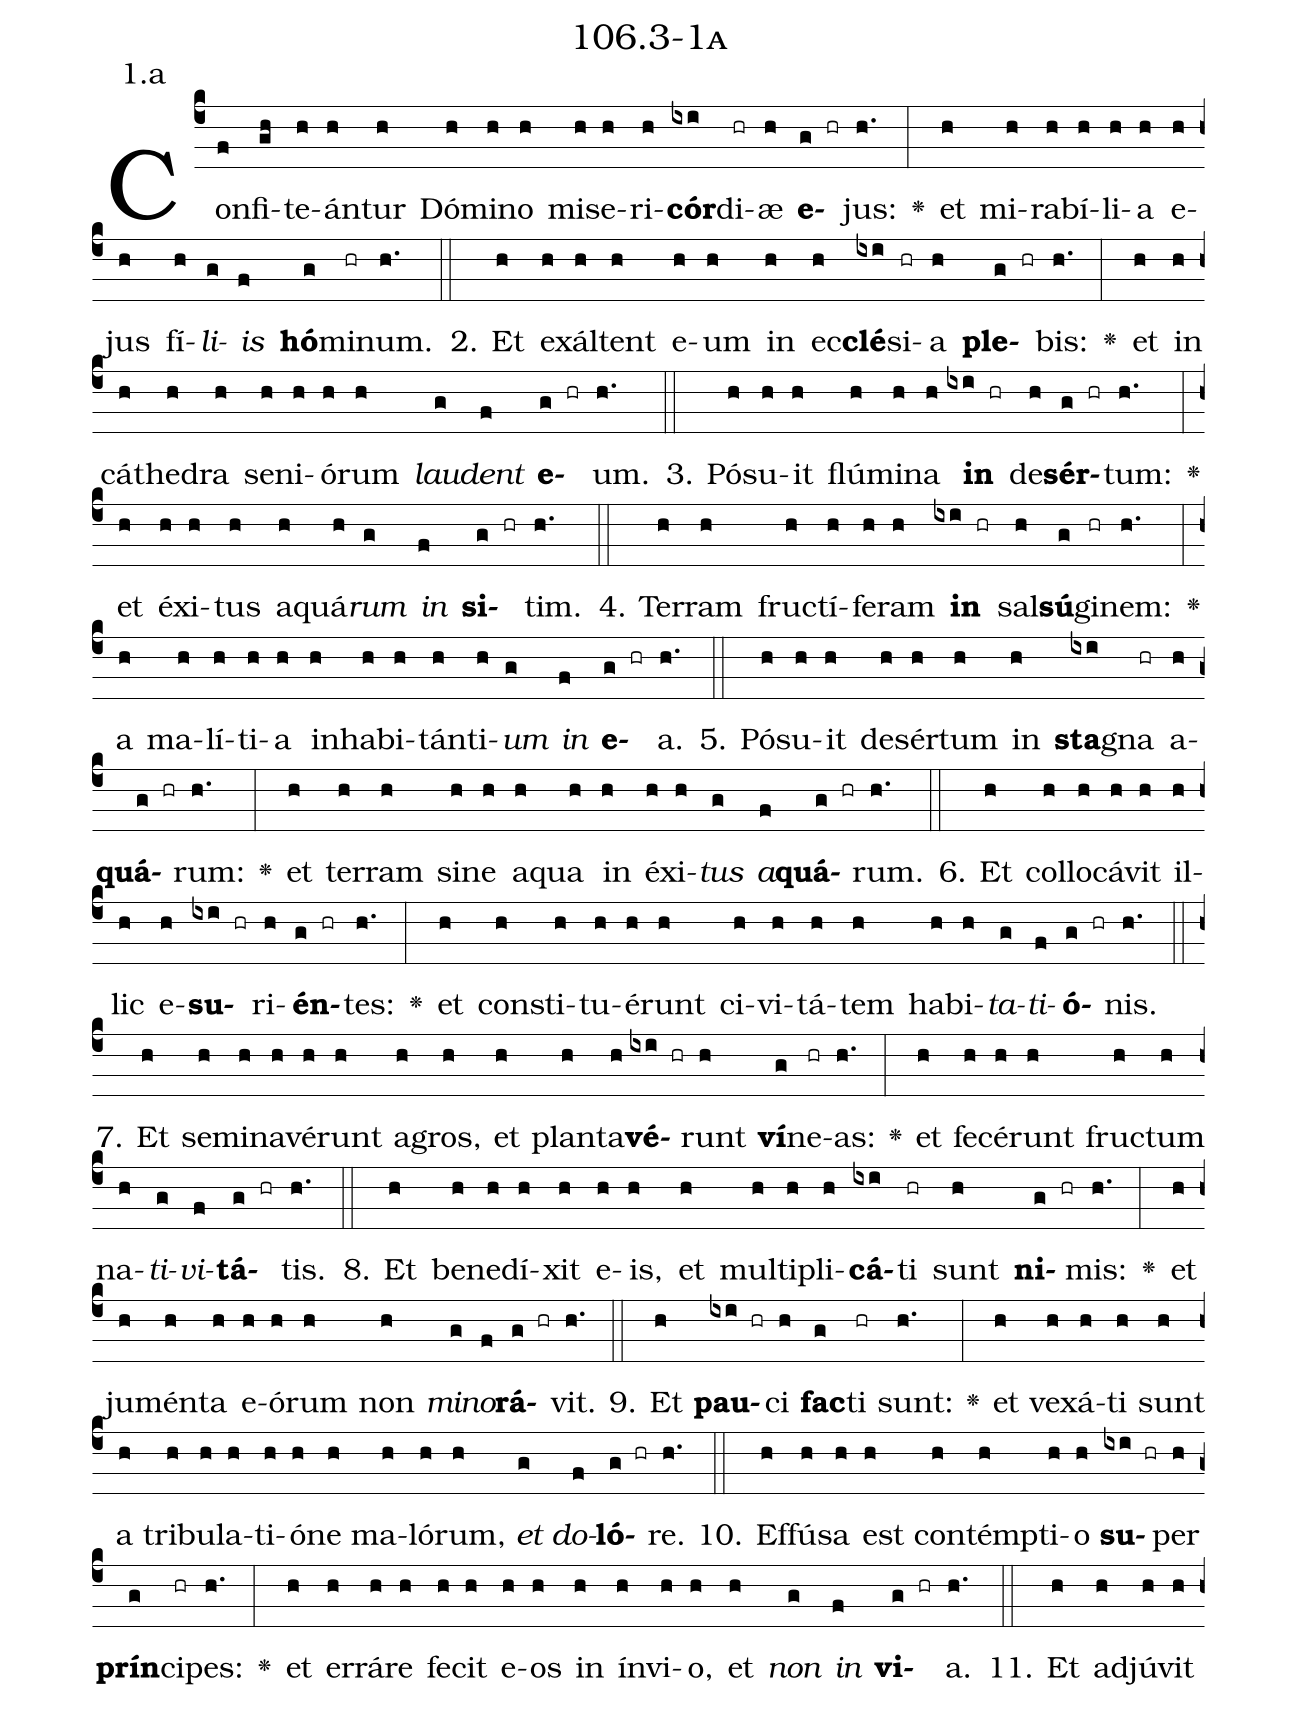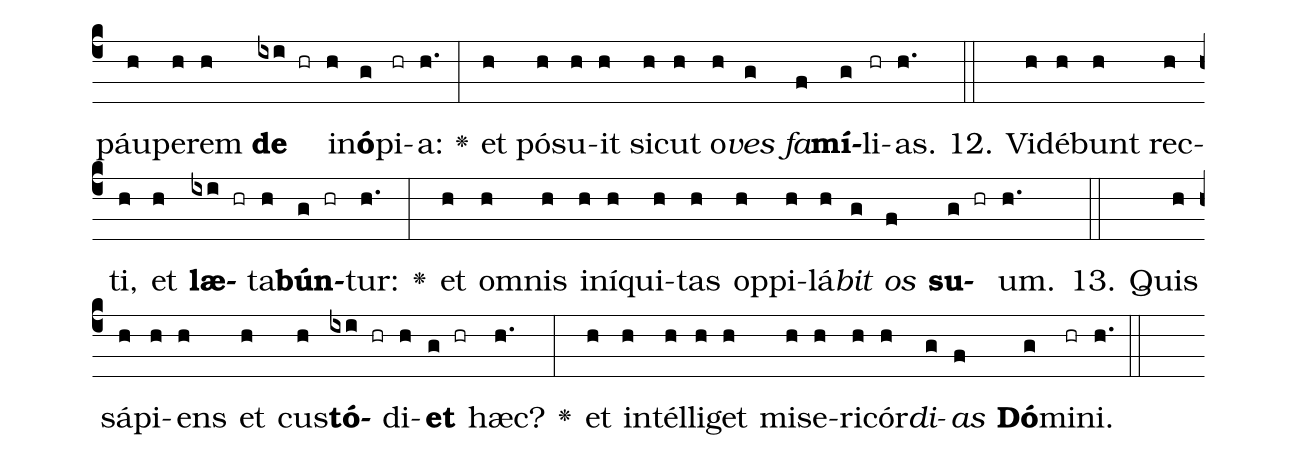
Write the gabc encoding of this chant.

name: 106.3-1a;
annotation: 1.a;
%%
(c4)Con(f)fi(gh)te(h)án(h)tur(h) Dó(h)mi(h)no(h) mi(h)se(h)ri(h)<b>cór</b>(ixi)di(hr)æ(h) <b>e</b>(g hr)jus:(h.) <v>\greheightstar</v>(:) et(h) mi(h)ra(h)bí(h)li(h)a(h) e(h)jus(h) fí(h)<i>li</i>(g)<i>is</i>(f) <b>hó</b>(g)mi(hr)num.(h.) (::)
2. Et(h) ex(h)ál(h)tent(h) e(h)um(h) in(h) ec(h)<b>clé</b>(ixi)si(hr)a(h) <b>ple</b>(g hr)bis:(h.) <v>\greheightstar</v>(:) et(h) in(h) cá(h)the(h)dra(h) se(h)ni(h)ó(h)rum(h) <i>lau</i>(g)<i>dent</i>(f) <b>e</b>(g hr)um.(h.) (::)
3. Pó(h)su(h)it(h) flú(h)mi(h)na(h) <b>in</b>(ixi hr) de(h)<b>sér</b>(g hr)tum:(h.) <v>\greheightstar</v>(:) et(h) éx(h)i(h)tus(h) a(h)quá(h)<i>rum</i>(g) <i>in</i>(f) <b>si</b>(g hr)tim.(h.) (::)
4. Ter(h)ram(h) fruc(h)tí(h)fe(h)ram(h) <b>in</b>(ixi hr) sal(h)<b>sú</b>(g)gi(hr)nem:(h.) <v>\greheightstar</v>(:) a(h) ma(h)lí(h)ti(h)a(h) in(h)ha(h)bi(h)tán(h)ti(h)<i>um</i>(g) <i>in</i>(f) <b>e</b>(g hr)a.(h.) (::)
5. Pó(h)su(h)it(h) de(h)sér(h)tum(h) in(h) <b>sta</b>(ixi)gna(hr) a(h)<b>quá</b>(g hr)rum:(h.) <v>\greheightstar</v>(:) et(h) ter(h)ram(h) si(h)ne(h) a(h)qua(h) in(h) éx(h)i(h)<i>tus</i>(g) <i>a</i>(f)<b>quá</b>(g hr)rum.(h.) (::)
6. Et(h) col(h)lo(h)cá(h)vit(h) il(h)lic(h) e(h)<b>su</b>(ixi hr)ri(h)<b>én</b>(g hr)tes:(h.) <v>\greheightstar</v>(:) et(h) con(h)sti(h)tu(h)é(h)runt(h) ci(h)vi(h)tá(h)tem(h) ha(h)bi(h)<i>ta</i>(g)<i>ti</i>(f)<b>ó</b>(g hr)nis.(h.) (::)
7. Et(h) se(h)mi(h)na(h)vé(h)runt(h) a(h)gros,(h) et(h) plan(h)ta(h)<b>vé</b>(ixi hr)runt(h) <b>ví</b>(g)ne(hr)as:(h.) <v>\greheightstar</v>(:) et(h) fe(h)cé(h)runt(h) fruc(h)tum(h) na(h)<i>ti</i>(g)<i>vi</i>(f)<b>tá</b>(g hr)tis.(h.) (::)
8. Et(h) be(h)ne(h)dí(h)xit(h) e(h)is,(h) et(h) mul(h)ti(h)pli(h)<b>cá</b>(ixi)ti(hr) sunt(h) <b>ni</b>(g hr)mis:(h.) <v>\greheightstar</v>(:) et(h) ju(h)mén(h)ta(h) e(h)ó(h)rum(h) non(h) <i>mi</i>(g)<i>no</i>(f)<b>rá</b>(g hr)vit.(h.) (::)
9. Et(h) <b>pau</b>(ixi hr)ci(h) <b>fac</b>(g)ti(hr) sunt:(h.) <v>\greheightstar</v>(:) et(h) ve(h)xá(h)ti(h) sunt(h) a(h) tri(h)bu(h)la(h)ti(h)ó(h)ne(h) ma(h)ló(h)rum,(h) <i>et</i>(g) <i>do</i>(f)<b>ló</b>(g hr)re.(h.) (::)
10. Ef(h)fú(h)sa(h) est(h) con(h)témp(h)ti(h)o(h) <b>su</b>(ixi hr)per(h) <b>prín</b>(g)ci(hr)pes:(h.) <v>\greheightstar</v>(:) et(h) er(h)rá(h)re(h) fe(h)cit(h) e(h)os(h) in(h) ín(h)vi(h)o,(h) et(h) <i>non</i>(g) <i>in</i>(f) <b>vi</b>(g hr)a.(h.) (::)
11. Et(h) ad(h)jú(h)vit(h) páu(h)pe(h)rem(h) <b>de</b>(ixi hr) in(h)<b>ó</b>(g)pi(hr)a:(h.) <v>\greheightstar</v>(:) et(h) pó(h)su(h)it(h) sic(h)ut(h) o(h)<i>ves</i>(g) <i>fa</i>(f)<b>mí</b>(g)li(hr)as.(h.) (::)
12. Vi(h)dé(h)bunt(h) rec(h)ti,(h) et(h) <b>læ</b>(ixi hr)ta(h)<b>bún</b>(g hr)tur:(h.) <v>\greheightstar</v>(:) et(h) om(h)nis(h) in(h)í(h)qui(h)tas(h) op(h)pi(h)lá(h)<i>bit</i>(g) <i>os</i>(f) <b>su</b>(g hr)um.(h.) (::)
13. Quis(h) sá(h)pi(h)ens(h) et(h) cus(h)<b>tó</b>(ixi hr)di(h)<b>et</b>(g hr) hæc?(h.) <v>\greheightstar</v>(:) et(h) in(h)tél(h)li(h)get(h) mi(h)se(h)ri(h)cór(h)<i>di</i>(g)<i>as</i>(f) <b>Dó</b>(g)mi(hr)ni.(h.) (::)
